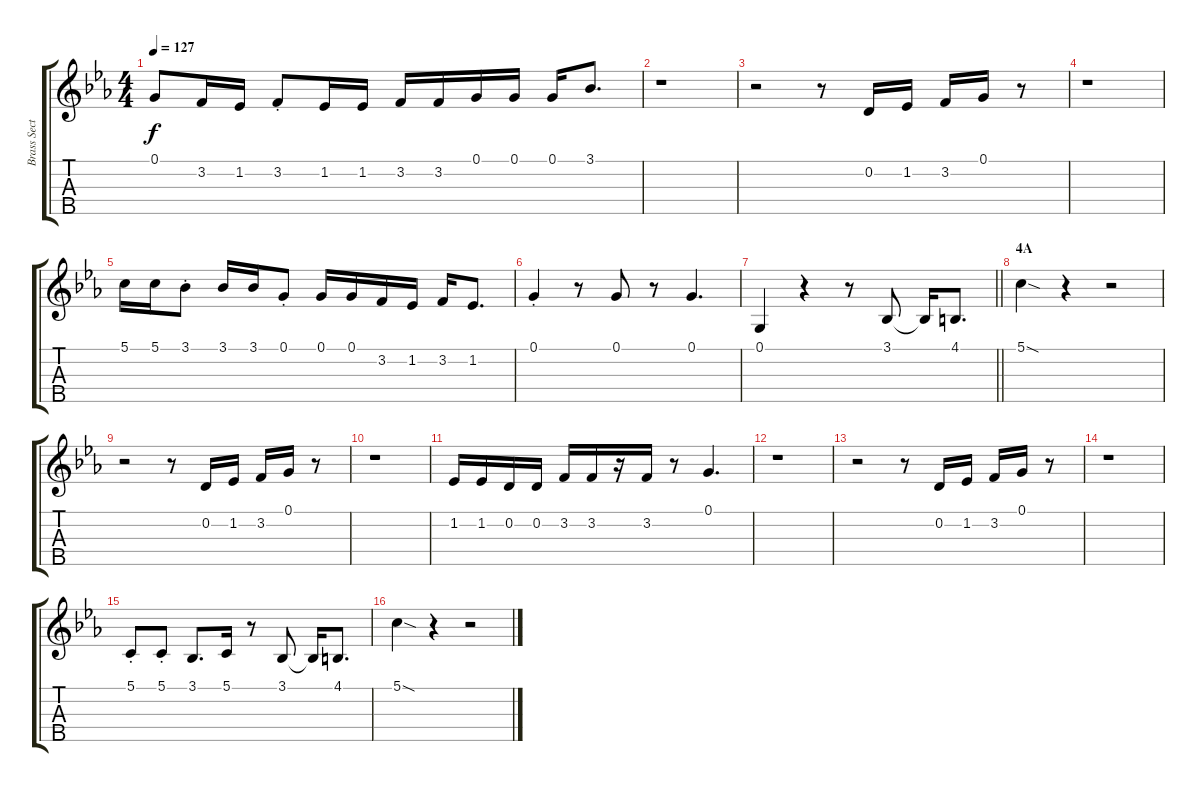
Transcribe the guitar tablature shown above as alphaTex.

\track ("Brass Section II" "Brass Sect") {instrument brasssection}
\staff {score tabs}
\tuning (G3 D3 A2 E2 B1) {hide}
\ts (4 4)
\tempo 127
\clef g2
\ks eb
0.1.8{ot 8vb dy f} 3.2.16{ot 8vb} 1.2.16{ot 8vb} 3.2{st}.8{ot 8vb} 1.2.16{ot 8vb} 1.2.16{ot 8vb} 3.2.16{ot 8vb} 3.2.16{ot 8vb} 0.1.16{ot 8vb} 0.1.16{ot 8vb} 0.1.16{ot 8vb} 3.1.8{d ot 8vb} |
r.1 |
r.2 r.8{ot 8vb} 0.2.16{ot 8vb} 1.2.16{ot 8vb} 3.2.16{ot 8vb} 0.1.16{ot 8vb} r.8{ot 8vb} |
r.1 |
5.1.16{ot 8vb} 5.1.16{ot 8vb} 3.1{st}.8{ot 8vb} 3.1.16{ot 8vb} 3.1.16{ot 8vb} 0.1{st}.8{ot 8vb} 0.1.16{ot 8vb} 0.1.16{ot 8vb} 3.2.16{ot 8vb} 1.2.16{ot 8vb} 3.2.16{ot 8vb} 1.2.8{d ot 8vb} |
0.1{st}.4{ot 8vb} r.8{ot 8vb} 0.1.8{ot 8vb} r.8{ot 8vb} 0.1.4{d ot 8vb} |
\barLineRight lightlight
0.1.4 r.4 r.8 3.1.8 3.1{t}.16 4.1.8{d} |
\section ("" "4A")
5.1{sod}.4{ot 8vb} r.4 r.2 |
r.2 r.8{ot 8vb} 0.2.16{ot 8vb} 1.2.16{ot 8vb} 3.2.16{ot 8vb} 0.1.16{ot 8vb} r.8{ot 8vb} |
r.1{ot 8vb} |
1.2.16{ot 8vb} 1.2.16{ot 8vb} 0.2.16{ot 8vb} 0.2.16{ot 8vb} 3.2.16{ot 8vb} 3.2.16{ot 8vb} r.16{ot 8vb} 3.2.16{ot 8vb} r.8{ot 8vb} 0.1.4{d ot 8vb} |
r.1 |
r.2 r.8{ot 8vb} 0.2.16{ot 8vb} 1.2.16{ot 8vb} 3.2.16{ot 8vb} 0.1.16{ot 8vb} r.8{ot 8vb} |
r.1 |
5.1{st}.8 5.1{st}.8 3.1.8{d} 5.1.16 r.8 3.1.8 3.1{t}.16 4.1.8{d} |
5.1{sod}.4{ot 8vb} r.4 r.2
